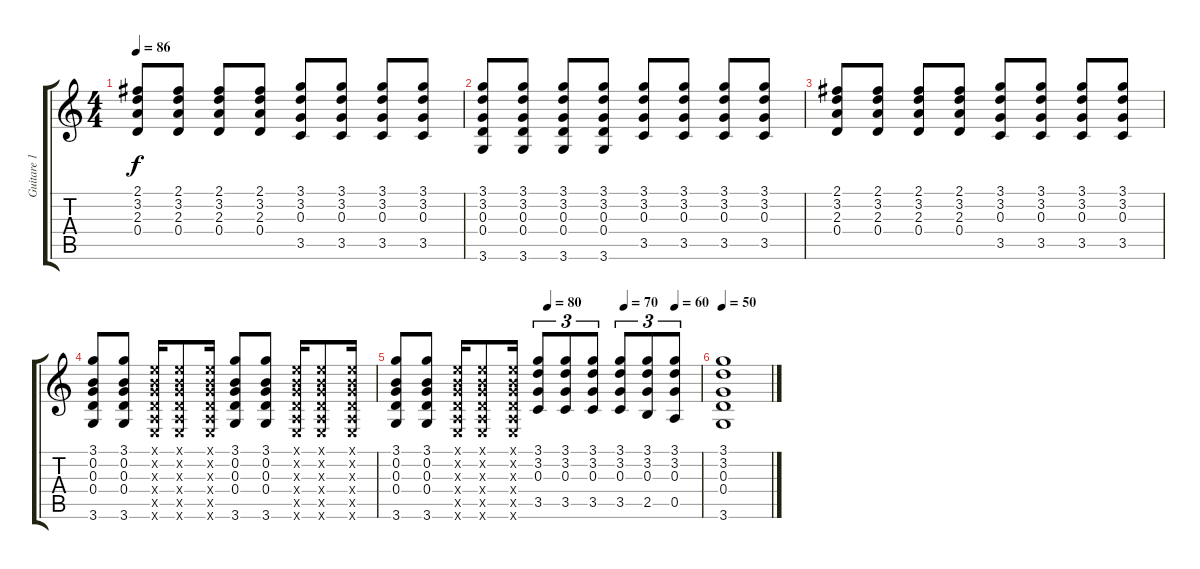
\track ("Guitare 1" "Guitare 1") {instrument acousticguitarsteel}
\staff {score tabs}
\tuning (E4 B3 G3 D3 A2 E2) {hide}
\ts (4 4)
\tempo 86
\clef g2
\ks c
(2.1 3.2 2.3 0.4).8{dy f volume 14 instrument distortionguitar} (2.1 3.2 2.3 0.4).8 (2.1 3.2 2.3 0.4).8{volume 14 instrument distortionguitar} (2.1 3.2 2.3 0.4).8 (3.1 3.2 0.3 3.5).8 (3.1 3.2 0.3 3.5).8 (3.1 3.2 0.3 3.5).8 (3.1 3.2 0.3 3.5).8 |
(3.1 3.2 0.3 0.4 3.6).8{volume 14 instrument distortionguitar} (3.1 3.2 0.3 0.4 3.6).8 (3.1 3.2 0.3 0.4 3.6).8{volume 14 instrument distortionguitar} (3.1 3.2 0.3 0.4 3.6).8 (3.1 3.2 0.3 3.5).8 (3.1 3.2 0.3 3.5).8 (3.1 3.2 0.3 3.5).8 (3.1 3.2 0.3 3.5).8 |
(2.1 3.2 2.3 0.4).8{volume 14 instrument distortionguitar} (2.1 3.2 2.3 0.4).8 (2.1 3.2 2.3 0.4).8{volume 14 instrument distortionguitar} (2.1 3.2 2.3 0.4).8 (3.1 3.2 0.3 3.5).8 (3.1 3.2 0.3 3.5).8 (3.1 3.2 0.3 3.5).8 (3.1 3.2 0.3 3.5).8 |
(3.1 0.2 0.3 0.4 3.6).8{volume 14 instrument distortionguitar} (3.1 0.2 0.3 0.4 3.6).8 (0.1{x} 0.2{x} 0.3{x} 0.4{x} 0.5{x} 0.6{x}).16 (0.1{x} 0.2{x} 0.3{x} 0.4{x} 0.5{x} 0.6{x}).8 (0.1{x} 0.2{x} 0.3{x} 0.4{x} 0.5{x} 0.6{x}).16 (3.1 0.2 0.3 0.4 3.6).8{volume 14 instrument distortionguitar} (3.1 0.2 0.3 0.4 3.6).8 (0.1{x} 0.2{x} 0.3{x} 0.4{x} 0.5{x} 0.6{x}).16 (0.1{x} 0.2{x} 0.3{x} 0.4{x} 0.5{x} 0.6{x}).8 (0.1{x} 0.2{x} 0.3{x} 0.4{x} 0.5{x} 0.6{x}).16 |
\tempo (10 0.5)
\tempo (70 0.75)
\tempo (60 0.9166666666666666)
\tempo (80 0.5)
(3.1 0.2 0.3 0.4 3.6).8{volume 14 instrument distortionguitar} (3.1 0.2 0.3 0.4 3.6).8 (0.1{x} 0.2{x} 0.3{x} 0.4{x} 0.5{x} 0.6{x}).16 (0.1{x} 0.2{x} 0.3{x} 0.4{x} 0.5{x} 0.6{x}).8 (0.1{x} 0.2{x} 0.3{x} 0.4{x} 0.5{x} 0.6{x}).16 (3.1 3.2 0.3 3.5).8{tu (3 2) volume 14 instrument distortionguitar} (3.1 3.2 0.3 3.5).8{tu (3 2)} (3.1 3.2 0.3 3.5).8{tu (3 2)} (3.1 3.2 0.3 3.5).8{tu (3 2)} (3.1 3.2 0.3 2.5).8{tu (3 2)} (3.1 3.2 0.3 0.5).8{tu (3 2)} |
\tempo 50
(3.1 3.2 0.3 0.4 3.6).1{volume 14 instrument distortionguitar}
